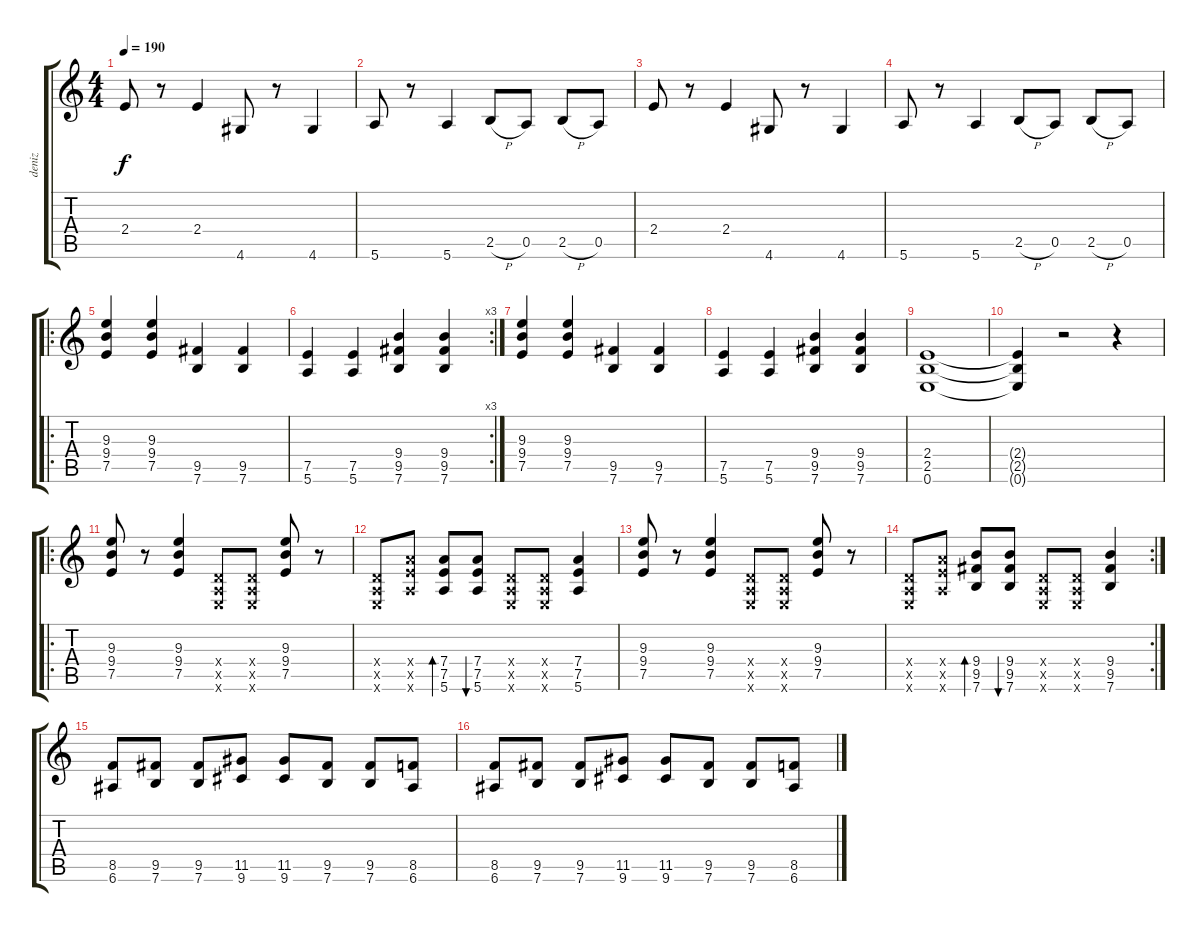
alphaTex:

\track ("deniz" "deniz") {instrument distortionguitar}
\staff {score tabs}
\tuning (E4 B3 G3 D3 A2 E2) {hide}
\ts (4 4)
\tempo 190
\clef g2
\ks c
2.4.8{dy f instrument distortionguitar} r.8 2.4.4 4.6.8 r.8 4.6.4 |
5.6.8 r.8 5.6.4 2.5{h}.8 0.5.8 2.5{h}.8 0.5.8 |
2.4.8 r.8 2.4.4 4.6.8 r.8 4.6.4 |
5.6.8 r.8 5.6.4 2.5{h}.8 0.5.8 2.5{h}.8 0.5.8 |
\ro
(9.3 9.4 7.5).4 (9.3 9.4 7.5).4 (9.5 7.6).4 (9.5 7.6).4 |
\rc 3
(7.5 5.6).4 (7.5 5.6).4 (9.4 9.5 7.6).4 (9.4 9.5 7.6).4 |
(9.3 9.4 7.5).4 (9.3 9.4 7.5).4 (9.5 7.6).4 (9.5 7.6).4 |
(7.5 5.6).4 (7.5 5.6).4 (9.4 9.5 7.6).4 (9.4 9.5 7.6).4 |
(2.4 2.5 0.6).1 |
(2.4{t} 2.5{t} 0.6{t}).4 r.2 r.4 |
\ro
(9.3 9.4 7.5).8 r.8 (9.3 9.4 7.5).4 (0.4{x} 0.5{x} 0.6{x}).8 (0.4{x} 0.5{x} 0.6{x}).8 (9.3 9.4 7.5).8 r.8 |
(0.4{x} 0.5{x} 0.6{x}).8 (7.4{x} 7.5{x} 5.6{x}).8 (7.4 7.5 5.6).8{bd 60} (7.4 7.5 5.6).8{bu 60} (0.4{x} 0.5{x} 0.6{x}).8 (0.4{x} 0.5{x} 0.6{x}).8 (7.4 7.5 5.6).4 |
(9.3 9.4 7.5).8 r.8 (9.3 9.4 7.5).4 (0.4{x} 0.5{x} 0.6{x}).8 (0.4{x} 0.5{x} 0.6{x}).8 (9.3 9.4 7.5).8 r.8 |
\rc 2
(0.4{x} 0.5{x} 0.6{x}).8 (7.4{x} 7.5{x} 5.6{x}).8 (9.4 9.5 7.6).8{bd 60} (9.4 9.5 7.6).8{bu 60} (0.4{x} 0.5{x} 0.6{x}).8 (0.4{x} 0.5{x} 0.6{x}).8 (9.4 9.5 7.6).4 |
(8.5 6.6).8 (9.5 7.6).8 (9.5 7.6).8 (11.5 9.6).8 (11.5 9.6).8 (9.5 7.6).8 (9.5 7.6).8 (8.5 6.6).8 |
(8.5 6.6).8 (9.5 7.6).8 (9.5 7.6).8 (11.5 9.6).8 (11.5 9.6).8 (9.5 7.6).8 (9.5 7.6).8 (8.5 6.6).8
